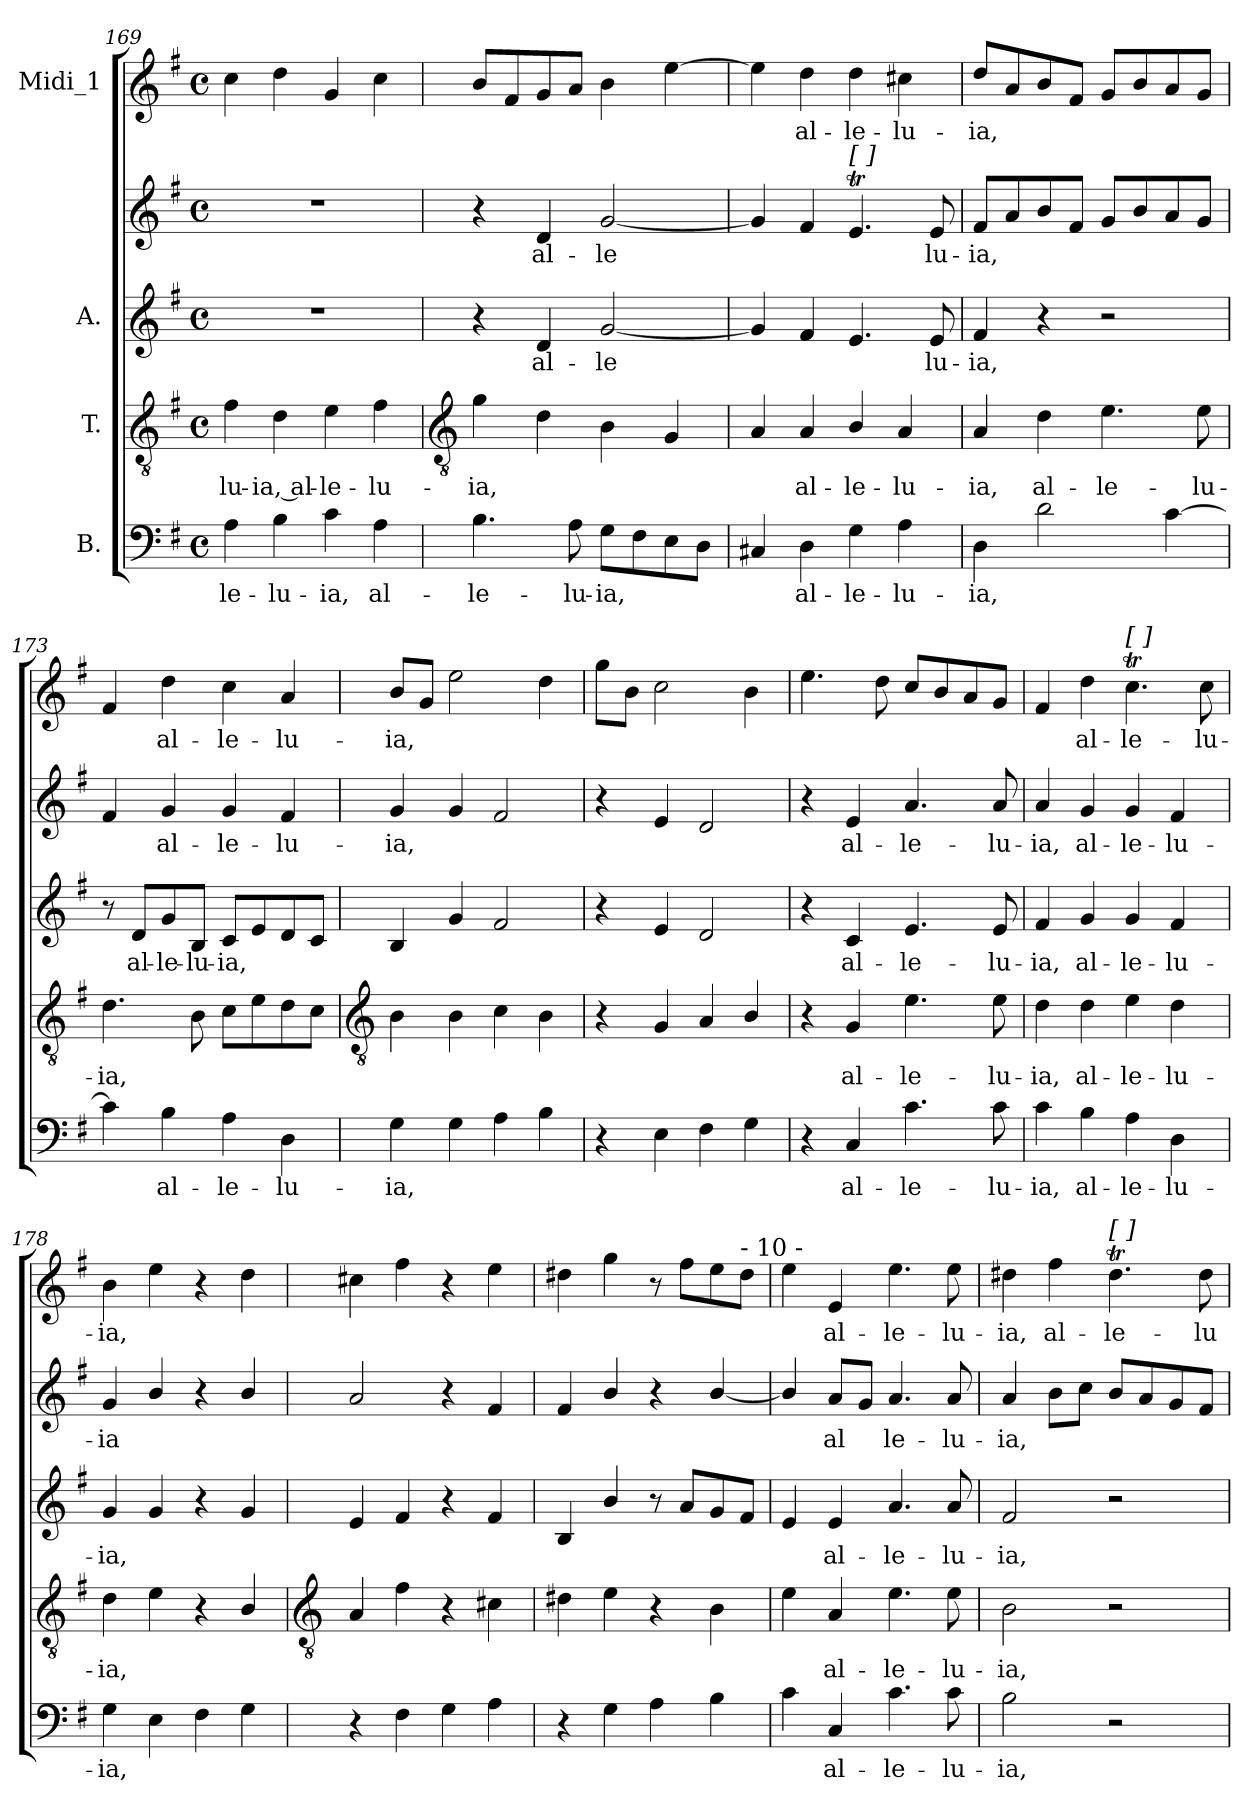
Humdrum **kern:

**kern	**text	**kern	**text	**kern	**text	**kern	**text	**kern	**text
*part4	*part4	*part3	*part3	*part2	*part2	*part2	*part2	*part1	*part1
*staff5	*staff5	*staff4	*staff4	*staff3	*staff3	*staff2	*staff2	*staff1	*staff1
*I"B.	*	*I"T.	*	*I"A.	*	*	*	*I"Midi_1	*
*clefF4	*	*clefGv2	*	*clefG2	*	*clefG2	*	*clefG2	*
*k[f#]	*	*k[f#]	*	*k[f#]	*	*k[f#]	*	*k[f#]	*
*G:	*	*G:	*	*G:	*	*G:	*	*G:	*
*M4/4	*	*M4/4	*	*M4/4	*	*M4/4	*	*M4/4	*
*met(c)	*	*met(c)	*	*met(c)	*	*met(c)	*	*met(c)	*
=169	=169	=169	=169	=169	=169	=169	=169	=169	=169
!	!LO:LY:b	!	!LO:LY:b	!	!	!	!	!	!
4A	-le-	4f#	-lu-	1r	.	1r	.	4cc	.
!	!LO:LY:b	!	!LO:LY:b	!	!	!	!	!	!
4B	-lu-	4d	-ia, al-	.	.	.	.	4dd	.
!	!LO:LY:b	!	!LO:LY:b	!	!	!	!	!	!
4c	-ia,	4e	-le-	.	.	.	.	4g	.
!	!LO:LY:b	!	!LO:LY:b	!	!	!	!	!	!
4A	al-	4f#	-lu-	.	.	.	.	4cc	.
!!LO:LB:g=z
=170	=170	=170	=170	=170	=170	=170	=170	=170	=170
*	*	*clefGv2	*	*	*	*	*	*	*
!	!LO:LY:b	!	!LO:LY:b	!	!	!	!	!	!
4.B	-le-	4g	-ia,	4r	.	4r	.	8bL	.
.	.	.	.	.	.	.	.	8f#	.
!	!	!	!	!	!LO:LY:b	!	!LO:LY:b	!	!
.	.	4d	.	4d	al-	4d	al-	8g	.
!	!LO:LY:b	!	!	!	!	!	!	!	!
8A	-lu-	.	.	.	.	.	.	8aJ	.
!	!LO:LY:b	!	!	!	!LO:LY:b	!	!LO:LY:b	!	!
8GL	-ia,	4B	.	[2g	-le	[2g	-le	4b	.
8F#	.	.	.	.	.	.	.	.	.
8E	.	4G	.	.	.	.	.	[4ee	.
8DJ	.	.	.	.	.	.	.	.	.
=171	=171	=171	=171	=171	=171	=171	=171	=171	=171
4C#X	.	4A	.	4g]	.	4g]	.	4ee]	.
!	!LO:LY:b	!	!LO:LY:b	!	!	!	!	!	!LO:LY:b
4D	al-	4A	al-	4f#	.	4f#	.	4dd	al-
!	!	!	!	!	!	!LO:TX:a:t=[   ]	!	!	!
!	!LO:LY:b	!	!LO:LY:b	!	!	!	!	!	!LO:LY:b
4G	-le-	4B/	-le-	4.e	.	4.eT	.	4dd	-le-
!	!LO:LY:b	!	!LO:LY:b	!	!	!	!	!	!LO:LY:b
4A	-lu-	4A	-lu-	.	.	.	.	4cc#X	-lu-
!	!	!	!	!	!LO:LY:b	!	!LO:LY:b	!	!
.	.	.	.	8e	-lu-	8e	lu-	.	.
=172	=172	=172	=172	=172	=172	=172	=172	=172	=172
!	!LO:LY:b	!	!LO:LY:b	!	!LO:LY:b	!	!LO:LY:b	!	!LO:LY:b
4D	-ia,	4A	-ia,	4f#	ia,	8f#L	-ia,	8ddL	-ia,
.	.	.	.	.	.	8a	.	8a	.
!	!	!	!LO:LY:b	!	!	!	!	!	!
2d	.	4d	al-	4r	.	8b	.	8b	.
.	.	.	.	.	.	8f#J	.	8f#J	.
!	!	!	!LO:LY:b	!	!	!	!	!	!
.	.	4.e	-le-	2r	.	8gL	.	8gL	.
.	.	.	.	.	.	8b	.	8b	.
[4c	.	.	.	.	.	8a	.	8a	.
!	!	!	!LO:LY:b	!	!	!	!	!	!
.	.	8e	-lu-	.	.	8gJ	.	8gJ	.
=173	=173	=173	=173	=173	=173	=173	=173	=173	=173
!	!	!	!LO:LY:b	!	!	!	!	!	!
4c]	.	4.d	-ia,	8r	.	4f#	.	4f#	.
!	!	!	!	!	!LO:LY:b	!	!	!	!
.	.	.	.	8dL	-al-	.	.	.	.
!	!LO:LY:b	!	!	!	!LO:LY:b	!	!LO:LY:b	!	!LO:LY:b
4B	al-	.	.	8g	-le-	4g	al-	4dd	al-
!	!	!	!	!	!LO:LY:b	!	!	!	!
.	.	8B	.	8BJ	-lu-	.	.	.	.
!	!LO:LY:b	!	!	!	!LO:LY:b	!	!LO:LY:b	!	!LO:LY:b
4A	-le-	8cL	.	8cL	-ia,	4g	-le-	4cc	-le-
.	.	8e	.	8e	.	.	.	.	.
!	!LO:LY:b	!	!	!	!	!	!LO:LY:b	!	!LO:LY:b
4D	-lu-	8d	.	8d	.	4f#	-lu-	4a	-lu-
.	.	8cJ	.	8cJ	.	.	.	.	.
!!LO:LB:g=z
=174	=174	=174	=174	=174	=174	=174	=174	=174	=174
*	*	*clefGv2	*	*	*	*	*	*	*
!	!LO:LY:b	!	!	!	!	!	!LO:LY:b	!	!LO:LY:b
4G	-ia,	4B	.	4B	.	4g	ia,	8bL	-ia,
.	.	.	.	.	.	.	.	8gJ	.
4G	.	4B	.	4g	.	4g	.	2ee	.
4A	.	4c	.	2f#	.	2f#	.	.	.
4B	.	4B	.	.	.	.	.	4dd	.
=175	=175	=175	=175	=175	=175	=175	=175	=175	=175
4r	.	4r	.	4r	.	4r	.	8ggL	.
.	.	.	.	.	.	.	.	8bJ	.
4E	.	4G	.	4e	.	4e	.	2cc	.
4F#	.	4A	.	2d	.	2d	.	.	.
4G	.	4B/	.	.	.	.	.	4b	.
=176	=176	=176	=176	=176	=176	=176	=176	=176	=176
4r	.	4r	.	4r	.	4r	.	4.ee	.
!	!LO:LY:b	!	!LO:LY:b	!	!LO:LY:b	!	!LO:LY:b	!	!
4C	al-	4G	al-	4c	-al-	4e	al-	.	.
.	.	.	.	.	.	.	.	8dd	.
!	!LO:LY:b	!	!LO:LY:b	!	!LO:LY:b	!	!LO:LY:b	!	!
4.c	-le-	4.e	-le-	4.e	-le-	4.a	-le-	8ccL	.
.	.	.	.	.	.	.	.	8b	.
.	.	.	.	.	.	.	.	8a	.
!	!LO:LY:b	!	!LO:LY:b	!	!LO:LY:b	!	!LO:LY:b	!	!
8c	-lu-	8e	-lu-	8e	-lu-	8a	-lu-	8gJ	.
=177	=177	=177	=177	=177	=177	=177	=177	=177	=177
!	!LO:LY:b	!	!LO:LY:b	!	!LO:LY:b	!	!LO:LY:b	!	!
4c	-ia,	4d	-ia,	4f#	-ia,	4a	-ia,	4f#	.
!	!LO:LY:b	!	!LO:LY:b	!	!LO:LY:b	!	!LO:LY:b	!	!LO:LY:b
4B	al-	4d	al-	4g	al-	4g	al-	4dd	al-
!	!	!	!	!	!	!	!	!LO:TX:a:t=[   ]	!
!	!LO:LY:b	!	!LO:LY:b	!	!LO:LY:b	!	!LO:LY:b	!	!LO:LY:b
4A	-le-	4e	-le-	4g	-le-	4g	-le-	4.ccT	-le-
!	!LO:LY:b	!	!LO:LY:b	!	!LO:LY:b	!	!LO:LY:b	!	!
4D	-lu-	4d	-lu-	4f#	-lu-	4f#	-lu-	.	.
!	!	!	!	!	!	!	!	!	!LO:LY:b
.	.	.	.	.	.	.	.	8cc	-lu-
=178	=178	=178	=178	=178	=178	=178	=178	=178	=178
!	!LO:LY:b	!	!LO:LY:b	!	!LO:LY:b	!	!LO:LY:b	!	!LO:LY:b
4G	-ia,	4d	-ia,	4g	ia,	4g	-ia	4b	-ia,
4E	.	4e	.	4g	.	4b/	.	4ee	.
4F#	.	4r	.	4r	.	4r	.	4r	.
4G	.	4B/	.	4g/	.	4b/	.	4dd	.
!!LO:LB:g=z
=179	=179	=179	=179	=179	=179	=179	=179	=179	=179
*	*	*clefGv2	*	*	*	*	*	*	*
4r	.	4A	.	4e/	.	2a/	.	4cc#X	.
4F#	.	4f#	.	4f#/	.	.	.	4ff#	.
4G	.	4r	.	4r	.	4r	.	4r	.
4A	.	4c#X	.	4f#/	.	4f#/	.	4ee	.
=180	=180	=180	=180	=180	=180	=180	=180	=180	=180
4r	.	4d#X	.	4B/	.	4f#/	.	4dd#X	.
4G	.	4e	.	4b/	.	4b/	.	4gg	.
4A	.	4r	.	8r	.	4r	.	8r	.
.	.	.	.	8a/L	.	.	.	8ff#L	.
4B	.	4B	.	8g/	.	[4b/	.	8ee	.
!	!	!	!	!	!	!	!	!LO:TX:a:t=- 10 -	!
.	.	.	.	8f#/J	.	.	.	8dd#J	.
=181	=181	=181	=181	=181	=181	=181	=181	=181	=181
4c	.	4e	.	4e/	.	4b/]	.	4ee	.
!	!LO:LY:b	!	!LO:LY:b	!	!LO:LY:b	!	!LO:LY:b	!	!LO:LY:b
4C	al-	4A	al-	4e/	-al-	8a/L	al	4e	al-
.	.	.	.	.	.	8g/J	.	.	.
!	!LO:LY:b	!	!LO:LY:b	!	!LO:LY:b	!	!LO:LY:b	!	!LO:LY:b
4.c	-le-	4.e	-le-	4.a/	-le-	4.a/	le-	4.ee	-le-
!	!LO:LY:b	!	!LO:LY:b	!	!LO:LY:b	!	!LO:LY:b	!	!LO:LY:b
8c	-lu-	8e	-lu-	8a/	-lu-	8a/	-lu-	8ee	-lu-
=182	=182	=182	=182	=182	=182	=182	=182	=182	=182
!	!LO:LY:b	!	!LO:LY:b	!	!LO:LY:b	!	!LO:LY:b	!	!LO:LY:b
2B	-ia,	2B	-ia,	2f#	ia,	4a	-ia,	4dd#X	-ia,
!	!	!	!	!	!	!	!	!	!LO:LY:b
.	.	.	.	.	.	8bL	.	4ff#	al-
.	.	.	.	.	.	8ccJ	.	.	.
!	!	!	!	!	!	!	!	!LO:TX:a:t=[   ]	!
!	!	!	!	!	!	!	!	!	!LO:LY:b
2r	.	2r	.	2r	.	8bL	.	4.dd#t	-le-
.	.	.	.	.	.	8a	.	.	.
.	.	.	.	.	.	8g	.	.	.
!	!	!	!	!	!	!	!	!	!LO:LY:b
.	.	.	.	.	.	8f#J	.	8dd#	-lu-
=	=	=	=	=	=	=	=	=	=
*-	*-	*-	*-	*-	*-	*-	*-	*-	*-
